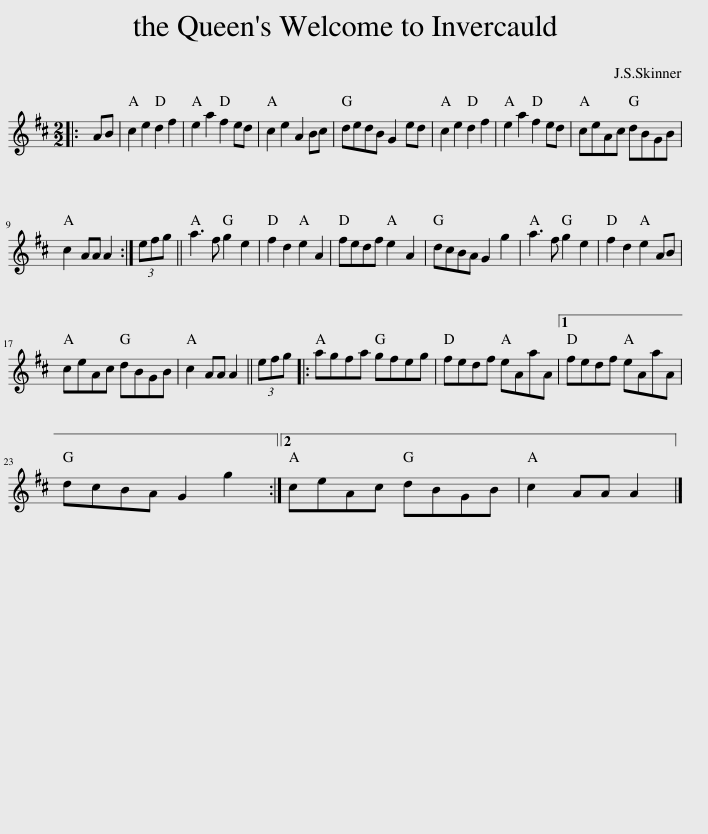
X:1
L:1/8
M:2/2
I:linebreak $
K:D
V:1 treble
V:1
|: AB | c2 e2 d2 f2 | e2 a2 f2 ed | c2 e2 A2 Bc | dedB G2 ed | %5
 c2 e2 d2 f2 | e2 a2 f2 ed | ceAc dBGB |$ c2 AA A2 :| (3efg || %10
 a3 f g2 e2 | f2 d2 e2 A2 | fedf e2 A2 | dcBA G2 g2 | a3 f g2 e2 | %15
 f2 d2 e2 AB |$ ceAc dBGB | c2 AA A2 || (3efg |: agfa gfeg | %20
 fedf eAaA |1 fedf eAaA |$ dcBA G2 g2 :|2 ceAc dBGB | c2 AA A2 |] %25
